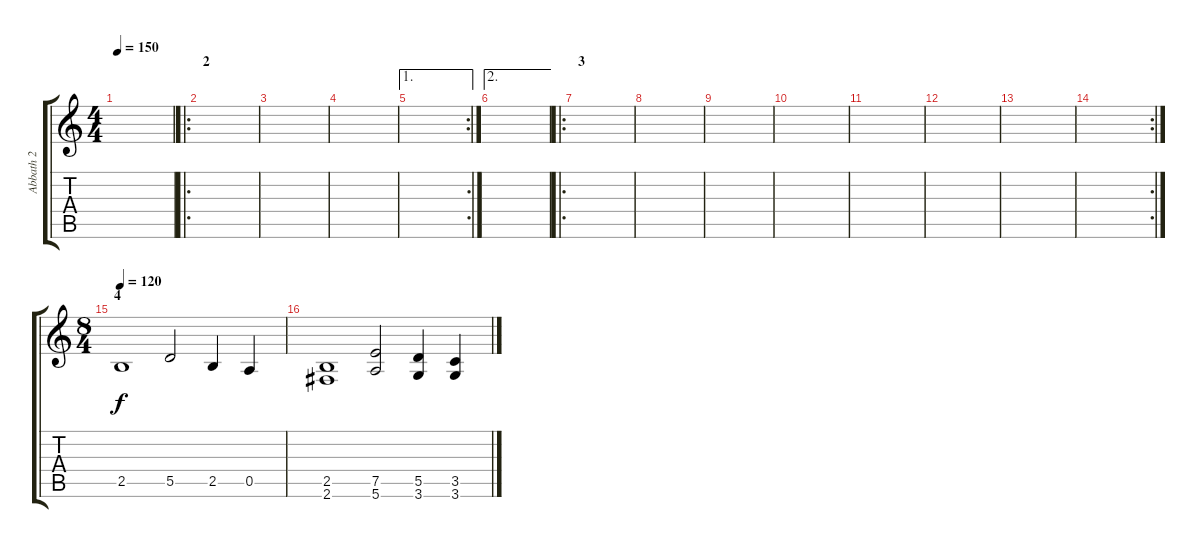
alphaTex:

\track ("Abbath 2" "Abbath 2") {instrument distortionguitar}
\staff {score tabs}
\tuning (E4 B3 G3 D3 A2 E2) {hide}
\ts (4 4)
\tempo 150
\clef g2
\ks c
|
\ro
\section ("" "2")
|
|
|
\ae 1
\rc 2
|
\ae 2
|
\ro
\section ("" "3")
|
|
|
|
|
|
|
\rc 2
|
\ts (8 4)
\section ("" "4")
\tempo 120
2.5.1 5.5.2 2.5.4 0.5.4 |
(2.5 2.6).1 (7.5 5.6).2 (5.5 3.6).4 (3.5 3.6).4
